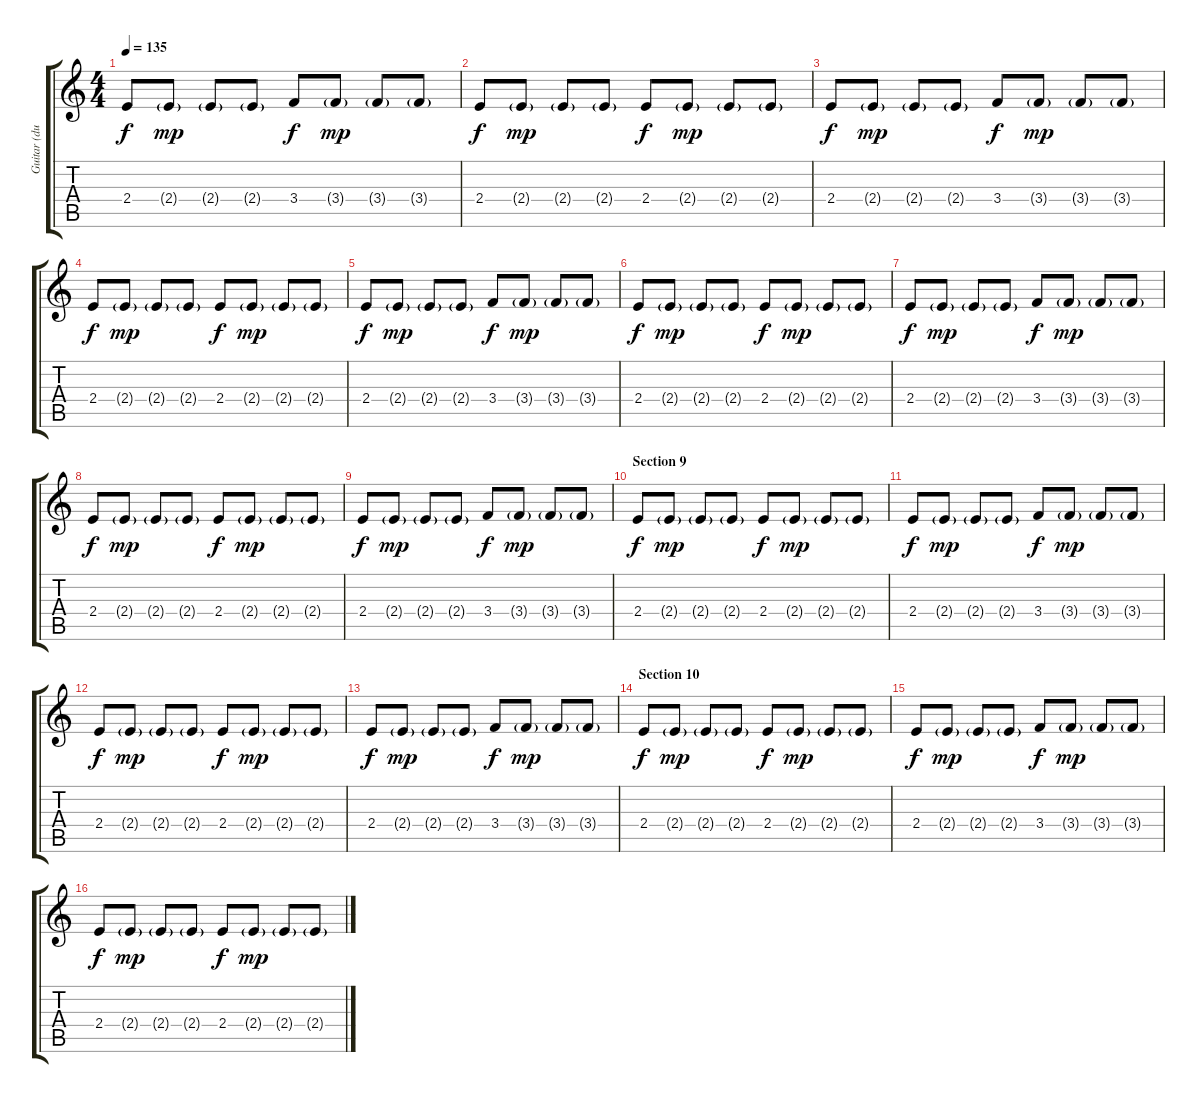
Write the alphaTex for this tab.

\track ("Guitar (dub)" "Guitar (du") {instrument overdrivenguitar}
\staff {score tabs}
\tuning (E4 B3 G3 D3 A2 E2) {hide}
\ts (4 4)
\tempo 135
\clef g2
\ks c
2.4.8{dy f} 2.4{g}.8{dy mp} 2.4{g}.8 2.4{g}.8 3.4.8{dy f} 3.4{g}.8{dy mp} 3.4{g}.8 3.4{g}.8 |
2.4.8{dy f} 2.4{g}.8{dy mp} 2.4{g}.8 2.4{g}.8 2.4.8{dy f} 2.4{g}.8{dy mp} 2.4{g}.8 2.4{g}.8 |
2.4.8{dy f} 2.4{g}.8{dy mp} 2.4{g}.8 2.4{g}.8 3.4.8{dy f} 3.4{g}.8{dy mp} 3.4{g}.8 3.4{g}.8 |
2.4.8{dy f} 2.4{g}.8{dy mp} 2.4{g}.8 2.4{g}.8 2.4.8{dy f} 2.4{g}.8{dy mp} 2.4{g}.8 2.4{g}.8 |
2.4.8{dy f} 2.4{g}.8{dy mp} 2.4{g}.8 2.4{g}.8 3.4.8{dy f} 3.4{g}.8{dy mp} 3.4{g}.8 3.4{g}.8 |
2.4.8{dy f} 2.4{g}.8{dy mp} 2.4{g}.8 2.4{g}.8 2.4.8{dy f} 2.4{g}.8{dy mp} 2.4{g}.8 2.4{g}.8 |
2.4.8{dy f} 2.4{g}.8{dy mp} 2.4{g}.8 2.4{g}.8 3.4.8{dy f} 3.4{g}.8{dy mp} 3.4{g}.8 3.4{g}.8 |
2.4.8{dy f} 2.4{g}.8{dy mp} 2.4{g}.8 2.4{g}.8 2.4.8{dy f} 2.4{g}.8{dy mp} 2.4{g}.8 2.4{g}.8 |
2.4.8{dy f} 2.4{g}.8{dy mp} 2.4{g}.8 2.4{g}.8 3.4.8{dy f} 3.4{g}.8{dy mp} 3.4{g}.8 3.4{g}.8 |
\section ("" "Section 9")
2.4.8{dy f} 2.4{g}.8{dy mp} 2.4{g}.8 2.4{g}.8 2.4.8{dy f} 2.4{g}.8{dy mp} 2.4{g}.8 2.4{g}.8 |
2.4.8{dy f} 2.4{g}.8{dy mp} 2.4{g}.8 2.4{g}.8 3.4.8{dy f} 3.4{g}.8{dy mp} 3.4{g}.8 3.4{g}.8 |
2.4.8{dy f} 2.4{g}.8{dy mp} 2.4{g}.8 2.4{g}.8 2.4.8{dy f} 2.4{g}.8{dy mp} 2.4{g}.8 2.4{g}.8 |
2.4.8{dy f} 2.4{g}.8{dy mp} 2.4{g}.8 2.4{g}.8 3.4.8{dy f} 3.4{g}.8{dy mp} 3.4{g}.8 3.4{g}.8 |
\section ("" "Section 10")
2.4.8{dy f} 2.4{g}.8{dy mp} 2.4{g}.8 2.4{g}.8 2.4.8{dy f} 2.4{g}.8{dy mp} 2.4{g}.8 2.4{g}.8 |
2.4.8{dy f} 2.4{g}.8{dy mp} 2.4{g}.8 2.4{g}.8 3.4.8{dy f} 3.4{g}.8{dy mp} 3.4{g}.8 3.4{g}.8 |
2.4.8{dy f} 2.4{g}.8{dy mp} 2.4{g}.8 2.4{g}.8 2.4.8{dy f} 2.4{g}.8{dy mp} 2.4{g}.8 2.4{g}.8
